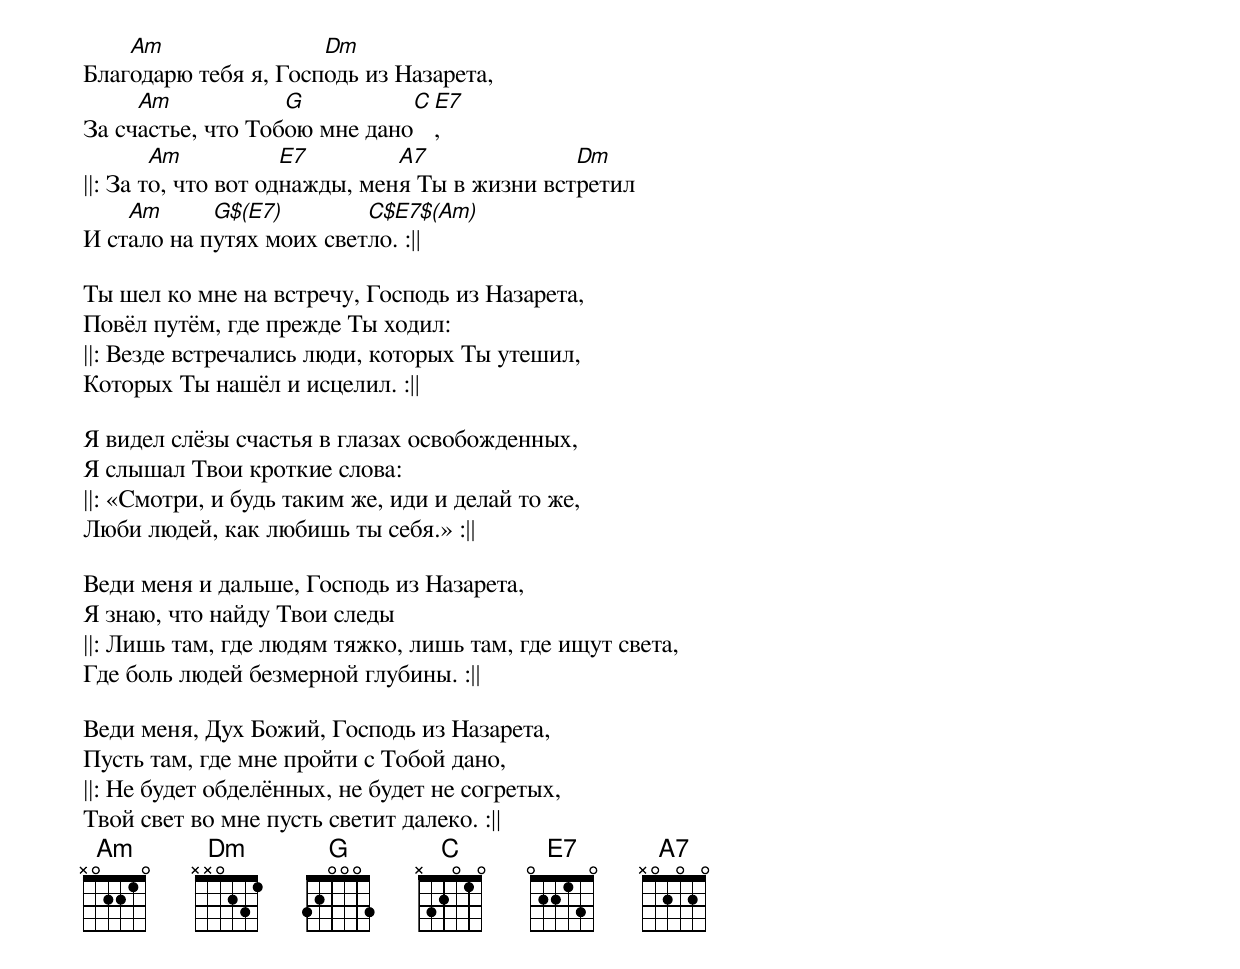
Благ[Am]одарю тебя я, Госп[Dm]одь из Назарета,
За сч[Am]астье, что Тоб[G]ою мне дано[C][E7],
||: За т[Am]о, что вот од[E7]нажды, мен[A7]я Ты в жизни вст[Dm]ретил
И ст[Am]ало на п[G$(E7)]утях моих свет[C$E7$(Am)]ло. :||

Ты шел ко мне на встречу, Господь из Назарета,
Повёл путём, где прежде Ты ходил:
||: Везде встречались люди, которых Ты утешил,
Которых Ты нашёл и исцелил. :||

Я видел слёзы счастья в глазах освобожденных,
Я слышал Твои кроткие слова:
||: «Смотри, и будь таким же, иди и делай то же,
Люби людей, как любишь ты себя.» :||

Веди меня и дальше, Господь из Назарета,
Я знаю, что найду Твои следы
||: Лишь там, где людям тяжко, лишь там, где ищут света,
Где боль людей безмерной глубины. :||

Веди меня, Дух Божий, Господь из Назарета,
Пусть там, где мне пройти с Тобой дано,
||: Не будет обделённых, не будет не согретых,
Твой свет во мне пусть светит далеко. :||
